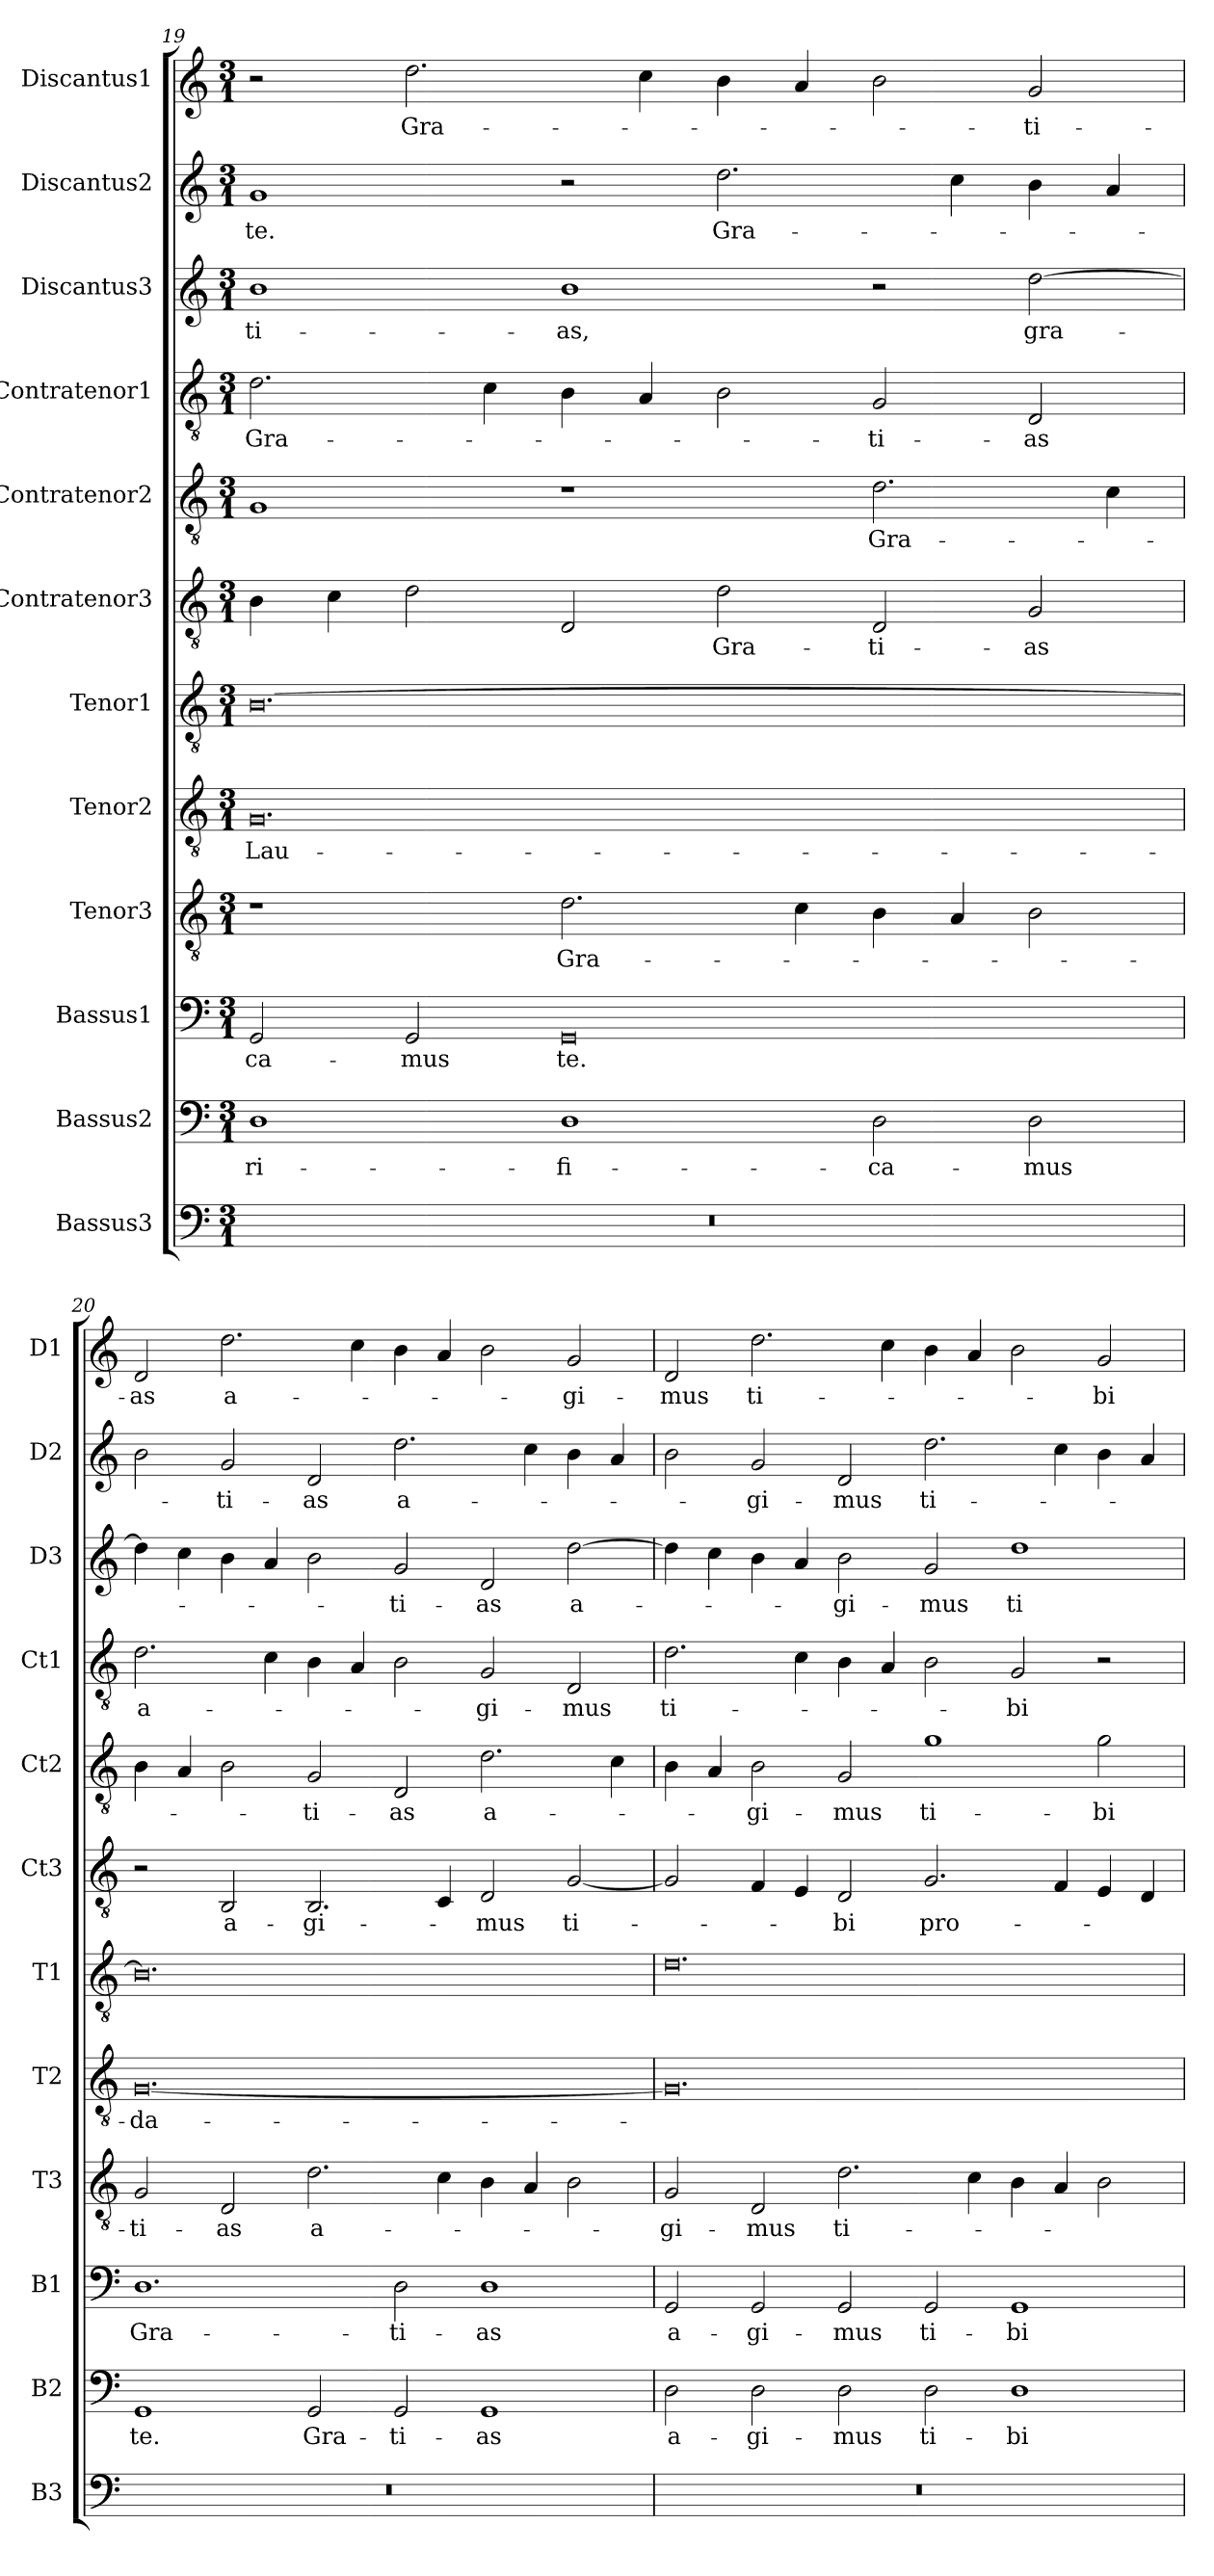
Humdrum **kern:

**kern	**kern	**text	**kern	**text	**kern	**text	**kern	**text	**kern	**kern	**text	**kern	**text	**kern	**text	**kern	**text	**kern	**text	**kern	**text
*part12	*part11	*part11	*part10	*part10	*part9	*part9	*part8	*part8	*part7	*part6	*part6	*part5	*part5	*part4	*part4	*part3	*part3	*part2	*part2	*part1	*part1
*staff12	*staff11	*staff11	*staff10	*staff10	*staff9	*staff9	*staff8	*staff8	*staff7	*staff6	*staff6	*staff5	*staff5	*staff4	*staff4	*staff3	*staff3	*staff2	*staff2	*staff1	*staff1
*I"Bassus3	*I"Bassus2	*	*I"Bassus1	*	*I"Tenor3	*	*I"Tenor2	*	*I"Tenor1	*I"Contratenor3	*	*I"Contratenor2	*	*I"Contratenor1	*	*I"Discantus3	*	*I"Discantus2	*	*I"Discantus1	*
*I'B3	*I'B2	*	*I'B1	*	*I'T3	*	*I'T2	*	*I'T1	*I'Ct3	*	*I'Ct2	*	*I'Ct1	*	*I'D3	*	*I'D2	*	*I'D1	*
*clefF4	*clefF4	*	*clefF4	*	*clefGv2	*	*clefGv2	*	*clefGv2	*clefGv2	*	*clefGv2	*	*clefGv2	*	*clefG2	*	*clefG2	*	*clefG2	*
*k[]	*k[]	*	*k[]	*	*k[]	*	*k[]	*	*k[]	*k[]	*	*k[]	*	*k[]	*	*k[]	*	*k[]	*	*k[]	*
*M3/1	*M3/1	*	*M3/1	*	*M3/1	*	*M3/1	*	*M3/1	*M3/1	*	*M3/1	*	*M3/1	*	*M3/1	*	*M3/1	*	*M3/1	*
=19	=19	=19	=19	=19	=19	=19	=19	=19	=19	=19	=19	=19	=19	=19	=19	=19	=19	=19	=19	=19	=19
0.r	1D	-ri-	2GG	-ca-	1r	.	0.G	Lau-	[0.B	4B	.	1G	.	2.d	Gra-	1b	-ti-	1g	te.	2r	.
.	.	.	.	.	.	.	.	.	.	4c	.	.	.	.	.	.	.	.	.	.	.
.	.	.	2GG	-mus	.	.	.	.	.	2d	.	.	.	.	.	.	.	.	.	2.dd	Gra-
.	.	.	.	.	.	.	.	.	.	.	.	.	.	4c	.	.	.	.	.	.	.
.	1D	-fi-	0GG	te.	2.d	Gra-	.	.	.	2D	.	1r	.	4B	.	1b	-as,	2r	.	.	.
.	.	.	.	.	.	.	.	.	.	.	.	.	.	4A	.	.	.	.	.	4cc	.
.	.	.	.	.	.	.	.	.	.	2d	Gra-	.	.	2B	.	.	.	2.dd	Gra-	4b	.
.	.	.	.	.	4c	.	.	.	.	.	.	.	.	.	.	.	.	.	.	4a	.
.	2D	-ca-	.	.	4B	.	.	.	.	2D	-ti-	2.d	Gra-	2G	-ti-	2r	.	.	.	2b	.
.	.	.	.	.	4A	.	.	.	.	.	.	.	.	.	.	.	.	4cc	.	.	.
.	2D	-mus	.	.	2B	.	.	.	.	2G	-as	.	.	2D	-as	[2dd	gra-	4b	.	2g	-ti-
.	.	.	.	.	.	.	.	.	.	.	.	4c	.	.	.	.	.	4a	.	.	.
=20	=20	=20	=20	=20	=20	=20	=20	=20	=20	=20	=20	=20	=20	=20	=20	=20	=20	=20	=20	=20	=20
0.r	1GG	te.	1.D	Gra-	2G	-ti-	[0.G	-da-	0.B]	2r	.	4B	.	2.d	a-	4dd]	.	2b	.	2d	-as
.	.	.	.	.	.	.	.	.	.	.	.	4A	.	.	.	4cc	.	.	.	.	.
.	.	.	.	.	2D	-as	.	.	.	2BB	a-	2B	.	.	.	4b	.	2g	-ti-	2.dd	a-
.	.	.	.	.	.	.	.	.	.	.	.	.	.	4c	.	4a	.	.	.	.	.
.	2GG	Gra-	.	.	2.d	a-	.	.	.	2.BB	-gi-	2G	-ti-	4B	.	2b	.	2d	-as	.	.
.	.	.	.	.	.	.	.	.	.	.	.	.	.	4A	.	.	.	.	.	4cc	.
.	2GG	-ti-	2D	-ti-	.	.	.	.	.	.	.	2D	-as	2B	.	2g	-ti-	2.dd	a-	4b	.
.	.	.	.	.	4c	.	.	.	.	4C	.	.	.	.	.	.	.	.	.	4a	.
.	1GG	-as	1D	-as	4B	.	.	.	.	2D	-mus	2.d	a-	2G	-gi-	2d	-as	.	.	2b	.
.	.	.	.	.	4A	.	.	.	.	.	.	.	.	.	.	.	.	4cc	.	.	.
.	.	.	.	.	2B	.	.	.	.	[2G	ti-	.	.	2D	-mus	[2dd	a-	4b	.	2g	-gi-
.	.	.	.	.	.	.	.	.	.	.	.	4c	.	.	.	.	.	4a	.	.	.
=21	=21	=21	=21	=21	=21	=21	=21	=21	=21	=21	=21	=21	=21	=21	=21	=21	=21	=21	=21	=21	=21
0.r	2D	a-	2GG	a-	2G	-gi-	0.G]	.	0.d	2G]	.	4B	.	2.d	ti-	4dd]	.	2b	.	2d	-mus
.	.	.	.	.	.	.	.	.	.	.	.	4A	.	.	.	4cc	.	.	.	.	.
.	2D	-gi-	2GG	-gi-	2D	-mus	.	.	.	4F	.	2B	-gi-	.	.	4b	.	2g	-gi-	2.dd	ti-
.	.	.	.	.	.	.	.	.	.	4E	.	.	.	4c	.	4a	.	.	.	.	.
.	2D	-mus	2GG	-mus	2.d	ti-	.	.	.	2D	-bi	2G	-mus	4B	.	2b	-gi-	2d	-mus	.	.
.	.	.	.	.	.	.	.	.	.	.	.	.	.	4A	.	.	.	.	.	4cc	.
.	2D	ti-	2GG	ti-	.	.	.	.	.	2.G	pro-	1g	ti-	2B	.	2g	-mus	2.dd	ti-	4b	.
.	.	.	.	.	4c	.	.	.	.	.	.	.	.	.	.	.	.	.	.	4a	.
.	1D	-bi	1GG	-bi	4B	.	.	.	.	.	.	.	.	2G	-bi	1dd	ti-	.	.	2b	.
.	.	.	.	.	4A	.	.	.	.	4F	.	.	.	.	.	.	.	4cc	.	.	.
.	.	.	.	.	2B	.	.	.	.	4E	.	2g	-bi	2r	.	.	.	4b	.	2g	-bi
.	.	.	.	.	.	.	.	.	.	4D	.	.	.	.	.	.	.	4a	.	.	.
=	=	=	=	=	=	=	=	=	=	=	=	=	=	=	=	=	=	=	=	=	=
*-	*-	*-	*-	*-	*-	*-	*-	*-	*-	*-	*-	*-	*-	*-	*-	*-	*-	*-	*-	*-	*-
